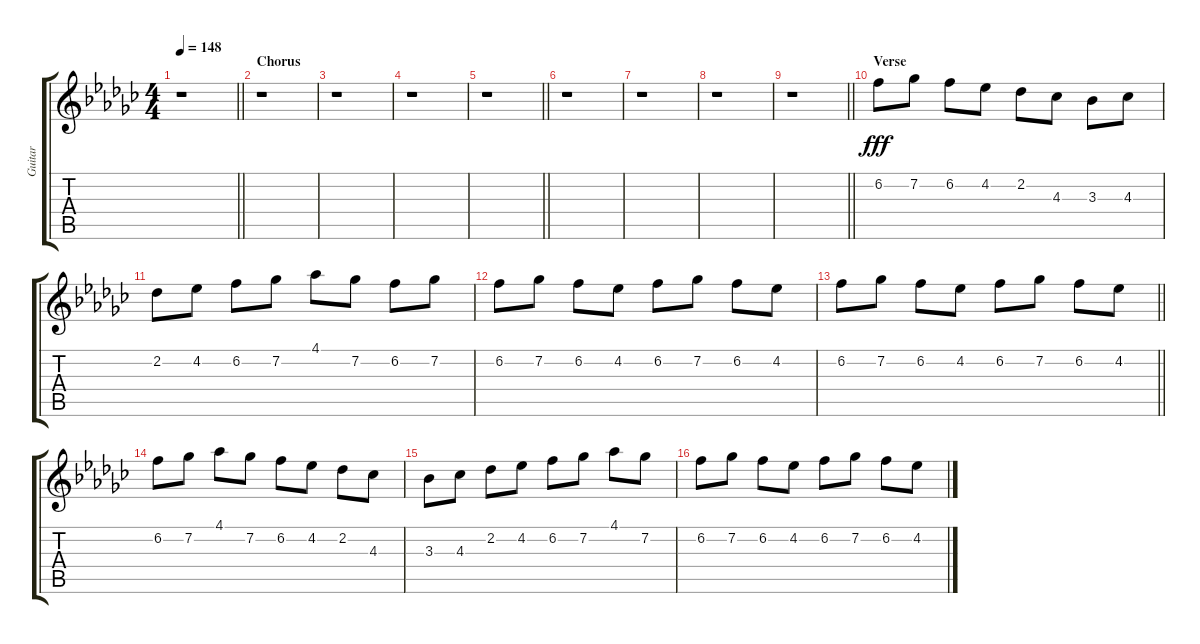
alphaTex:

\track ("Guitar" "Guitar") {instrument electricguitarmuted}
\staff {score tabs}
\tuning (E4 B3 G3 D3 A2 E2) {hide}
\ts (4 4)
\tempo 148
\clef g2
\barLineRight lightlight
\ks gb
r.1{dy fff} |
\section ("" "Chorus")
r.1 |
r.1 |
r.1 |
\barLineRight lightlight
r.1 |
r.1 |
r.1 |
r.1 |
\barLineRight lightlight
r.1 |
\section ("" "Verse")
6.2.8 7.2.8 6.2.8 4.2.8 2.2.8 4.3.8 3.3.8 4.3.8 |
2.2.8 4.2.8 6.2.8 7.2.8 4.1.8 7.2.8 6.2.8 7.2.8 |
6.2.8 7.2.8 6.2.8 4.2.8 6.2.8 7.2.8 6.2.8 4.2.8 |
\barLineRight lightlight
6.2.8 7.2.8 6.2.8 4.2.8 6.2.8 7.2.8 6.2.8 4.2.8 |
6.2.8 7.2.8 4.1.8 7.2.8 6.2.8 4.2.8 2.2.8 4.3.8 |
3.3.8 4.3.8 2.2.8 4.2.8 6.2.8 7.2.8 4.1.8 7.2.8 |
6.2.8 7.2.8 6.2.8 4.2.8 6.2.8 7.2.8 6.2.8 4.2.8
